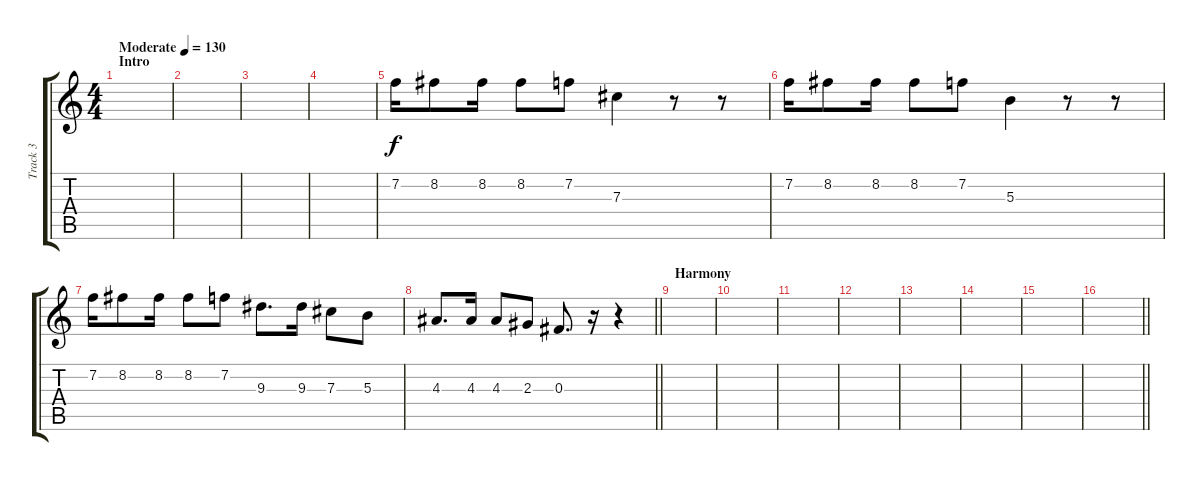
\track ("Track 3" "Track 3") {instrument distortionguitar}
\staff {score tabs}
\tuning (Eb4 Bb3 Gb3 Db3 Ab2 Eb2) {hide}
\ts (4 4)
\section ("" "Intro")
\tempo (130 "Moderate")
\clef g2
\ks c
|
|
|
|
7.2.16 8.2.8 8.2.16 8.2.8 7.2.8 7.3.4 r.8 r.8 |
7.2.16 8.2.8 8.2.16 8.2.8 7.2.8 5.3.4 r.8 r.8 |
7.2.16 8.2.8 8.2.16 8.2.8 7.2.8 9.3.8{d} 9.3.16 7.3.8 5.3.8 |
\barLineRight lightlight
4.3.8{d} 4.3.16 4.3.8 2.3.8 0.3.8{d} r.16 r.4 |
\section ("" "Harmony")
|
|
|
|
|
|
|
\barLineRight lightlight
